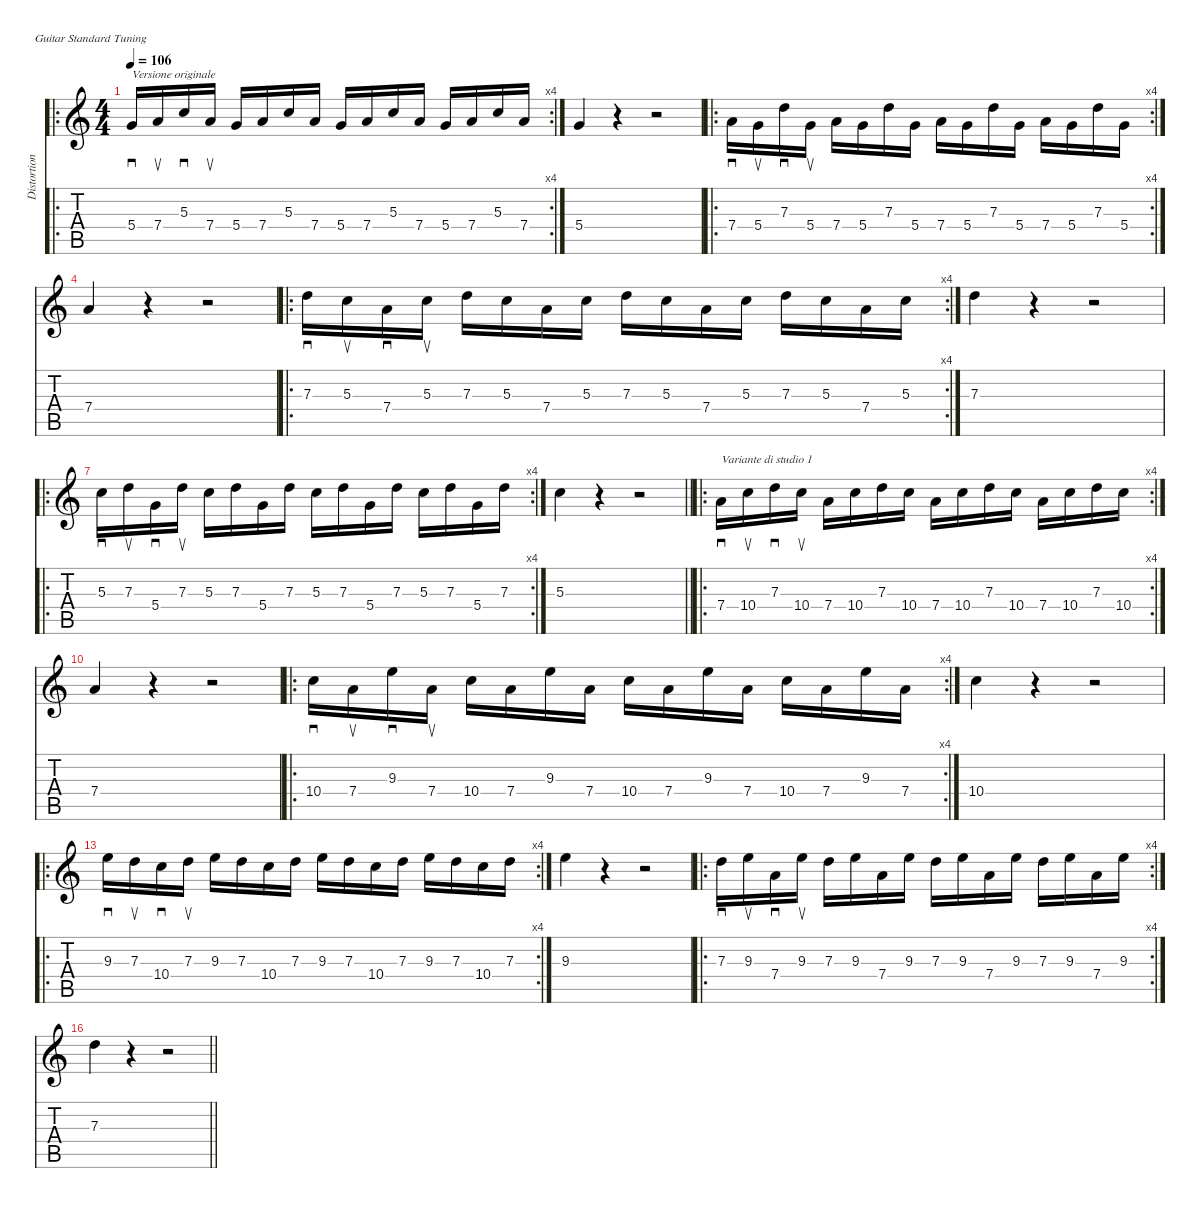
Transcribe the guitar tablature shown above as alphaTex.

\defaultSystemsLayout 4
\hideDynamics
\bracketExtendMode nobrackets
\otherSystemsTrackNameOrientation horizontal
\defaultBarNumberDisplay FirstOfSystem
\track ("Distortion Guitar" "Distortion") {instrument distortionguitar}
\staff {score tabs}
\tuning (E4 B3 G3 D3 A2 E2)
\ro
\rc 4
\ts (4 4)
\tempo 106
\clef g2
\ks c
5.4.16{sd txt "Versione originale" dy mf instrument distortionguitar beam Up} 7.4.16{su beam Up} 5.3.16{sd beam Up} 7.4.16{su beam Up} 5.4.16{beam Up} 7.4.16{beam Up} 5.3.16{beam Up} 7.4.16{beam Up} 5.4.16{beam Up} 7.4.16{beam Up} 5.3.16{beam Up} 7.4.16{beam Up} 5.4.16{beam Up} 7.4.16{beam Up} 5.3.16{beam Up} 7.4.16{beam Up} |
5.4.4{beam Up} r.4{beam Up} r.2{beam Up} |
\ro
\rc 4
7.4.16{sd beam Down} 5.4.16{su beam Down} 7.3.16{sd beam Down} 5.4.16{su beam Down} 7.4.16{beam Down} 5.4.16{beam Down} 7.3.16{beam Down} 5.4.16{beam Down} 7.4.16{beam Down} 5.4.16{beam Down} 7.3.16{beam Down} 5.4.16{beam Down} 7.4.16{beam Down} 5.4.16{beam Down} 7.3.16{beam Down} 5.4.16{beam Down} |
7.4.4{beam Up} r.4{beam Up} r.2{beam Up} |
\ro
\rc 4
7.3.16{sd beam Down} 5.3.16{su beam Down} 7.4.16{sd beam Down} 5.3.16{su beam Down} 7.3.16{beam Down} 5.3.16{beam Down} 7.4.16{beam Down} 5.3.16{beam Down} 7.3.16{beam Down} 5.3.16{beam Down} 7.4.16{beam Down} 5.3.16{beam Down} 7.3.16{beam Down} 5.3.16{beam Down} 7.4.16{beam Down} 5.3.16{beam Down} |
7.3.4{beam Down} r.4{beam Down} r.2{beam Down} |
\ro
\rc 4
5.3.16{sd beam Down} 7.3.16{su beam Down} 5.4.16{sd beam Down} 7.3.16{su beam Down} 5.3.16{beam Down} 7.3.16{beam Down} 5.4.16{beam Down} 7.3.16{beam Down} 5.3.16{beam Down} 7.3.16{beam Down} 5.4.16{beam Down} 7.3.16{beam Down} 5.3.16{beam Down} 7.3.16{beam Down} 5.4.16{beam Down} 7.3.16{beam Down} |
\barLineRight lightlight
5.3.4{beam Down} r.4{beam Down} r.2{beam Down} |
\ro
\rc 4
7.4.16{sd txt "Variante di studio 1" beam Down} 10.4.16{su beam Down} 7.3.16{sd beam Down} 10.4.16{su beam Down} 7.4.16{beam Down} 10.4.16{beam Down} 7.3.16{beam Down} 10.4.16{beam Down} 7.4.16{beam Down} 10.4.16{beam Down} 7.3.16{beam Down} 10.4.16{beam Down} 7.4.16{beam Down} 10.4.16{beam Down} 7.3.16{beam Down} 10.4.16{beam Down} |
7.4.4{beam Up} r.4{beam Up} r.2{beam Up} |
\ro
\rc 4
10.4.16{sd beam Down} 7.4.16{su beam Down} 9.3.16{sd beam Down} 7.4.16{su beam Down} 10.4.16{beam Down} 7.4.16{beam Down} 9.3.16{beam Down} 7.4.16{beam Down} 10.4.16{beam Down} 7.4.16{beam Down} 9.3.16{beam Down} 7.4.16{beam Down} 10.4.16{beam Down} 7.4.16{beam Down} 9.3.16{beam Down} 7.4.16{beam Down} |
10.4.4{beam Down} r.4{beam Down} r.2{beam Down} |
\ro
\rc 4
9.3.16{sd beam Down} 7.3.16{su beam Down} 10.4.16{sd beam Down} 7.3.16{su beam Down} 9.3.16{beam Down} 7.3.16{beam Down} 10.4.16{beam Down} 7.3.16{beam Down} 9.3.16{beam Down} 7.3.16{beam Down} 10.4.16{beam Down} 7.3.16{beam Down} 9.3.16{beam Down} 7.3.16{beam Down} 10.4.16{beam Down} 7.3.16{beam Down} |
9.3.4{beam Down} r.4{beam Down} r.2{beam Down} |
\ro
\rc 4
7.3.16{sd beam Down} 9.3.16{su beam Down} 7.4.16{sd beam Down} 9.3.16{su beam Down} 7.3.16{beam Down} 9.3.16{beam Down} 7.4.16{beam Down} 9.3.16{beam Down} 7.3.16{beam Down} 9.3.16{beam Down} 7.4.16{beam Down} 9.3.16{beam Down} 7.3.16{beam Down} 9.3.16{beam Down} 7.4.16{beam Down} 9.3.16{beam Down} |
\barLineRight lightlight
7.3.4{beam Down} r.4{beam Down} r.2{beam Down}
